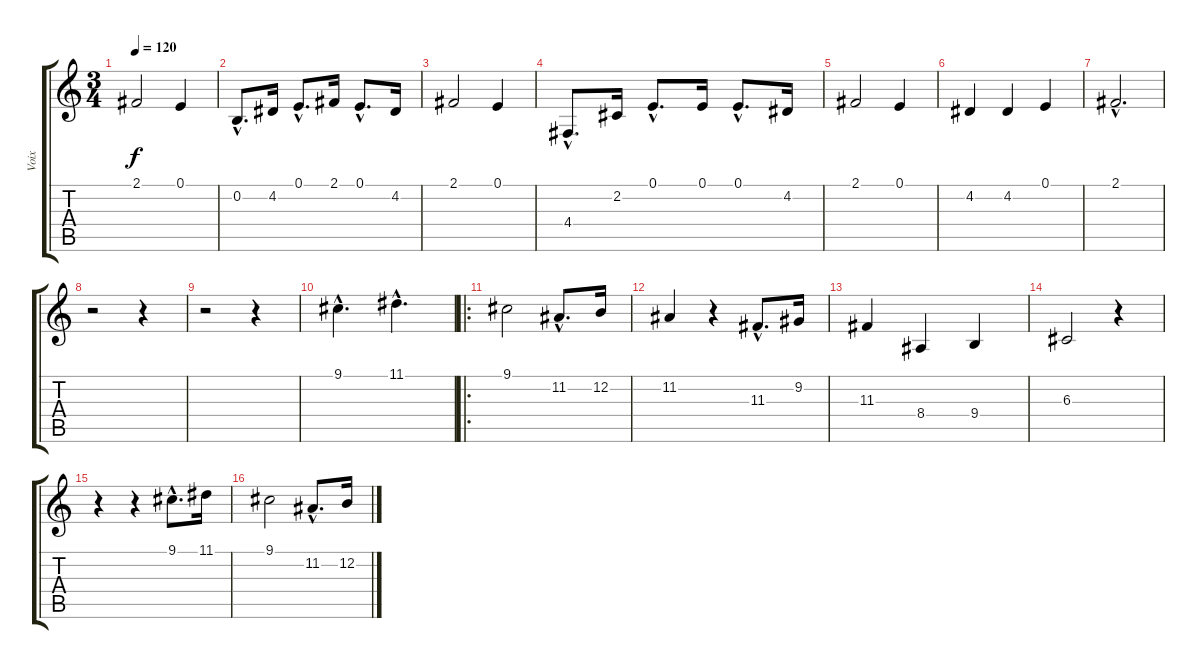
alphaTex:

\track ("Voix" "Voix") {instrument harmonica}
\staff {score tabs}
\tuning (E4 B3 G3 D3 A2 E2) {hide}
\ts (3 4)
\tempo 120
\clef g2
\ks c
2.1.2{dy f} 0.1.4 |
0.2{hac}.8{d} 4.2.16 0.1{hac}.8{d} 2.1.16 0.1{hac}.8{d} 4.2.16 |
2.1.2 0.1.4 |
4.4{hac}.8{d} 2.2.16 0.1{hac}.8{d} 0.1.16 0.1{hac}.8{d} 4.2.16 |
2.1.2 0.1.4 |
4.2.4 4.2.4 0.1.4 |
2.1{hac}.2{d} |
r.2 r.4 |
r.2 r.4 |
9.1{hac}.4{d} 11.1{hac}.4{d} |
\ro
9.1.2 11.2{hac}.8{d} 12.2.16 |
11.2.4 r.4 11.3{hac}.8{d} 9.2.16 |
11.3.4 8.4.4 9.4.4 |
6.3.2 r.4 |
r.4 r.4 9.1{hac}.8{d} 11.1.16 |
9.1.2 11.2{hac}.8{d} 12.2.16
